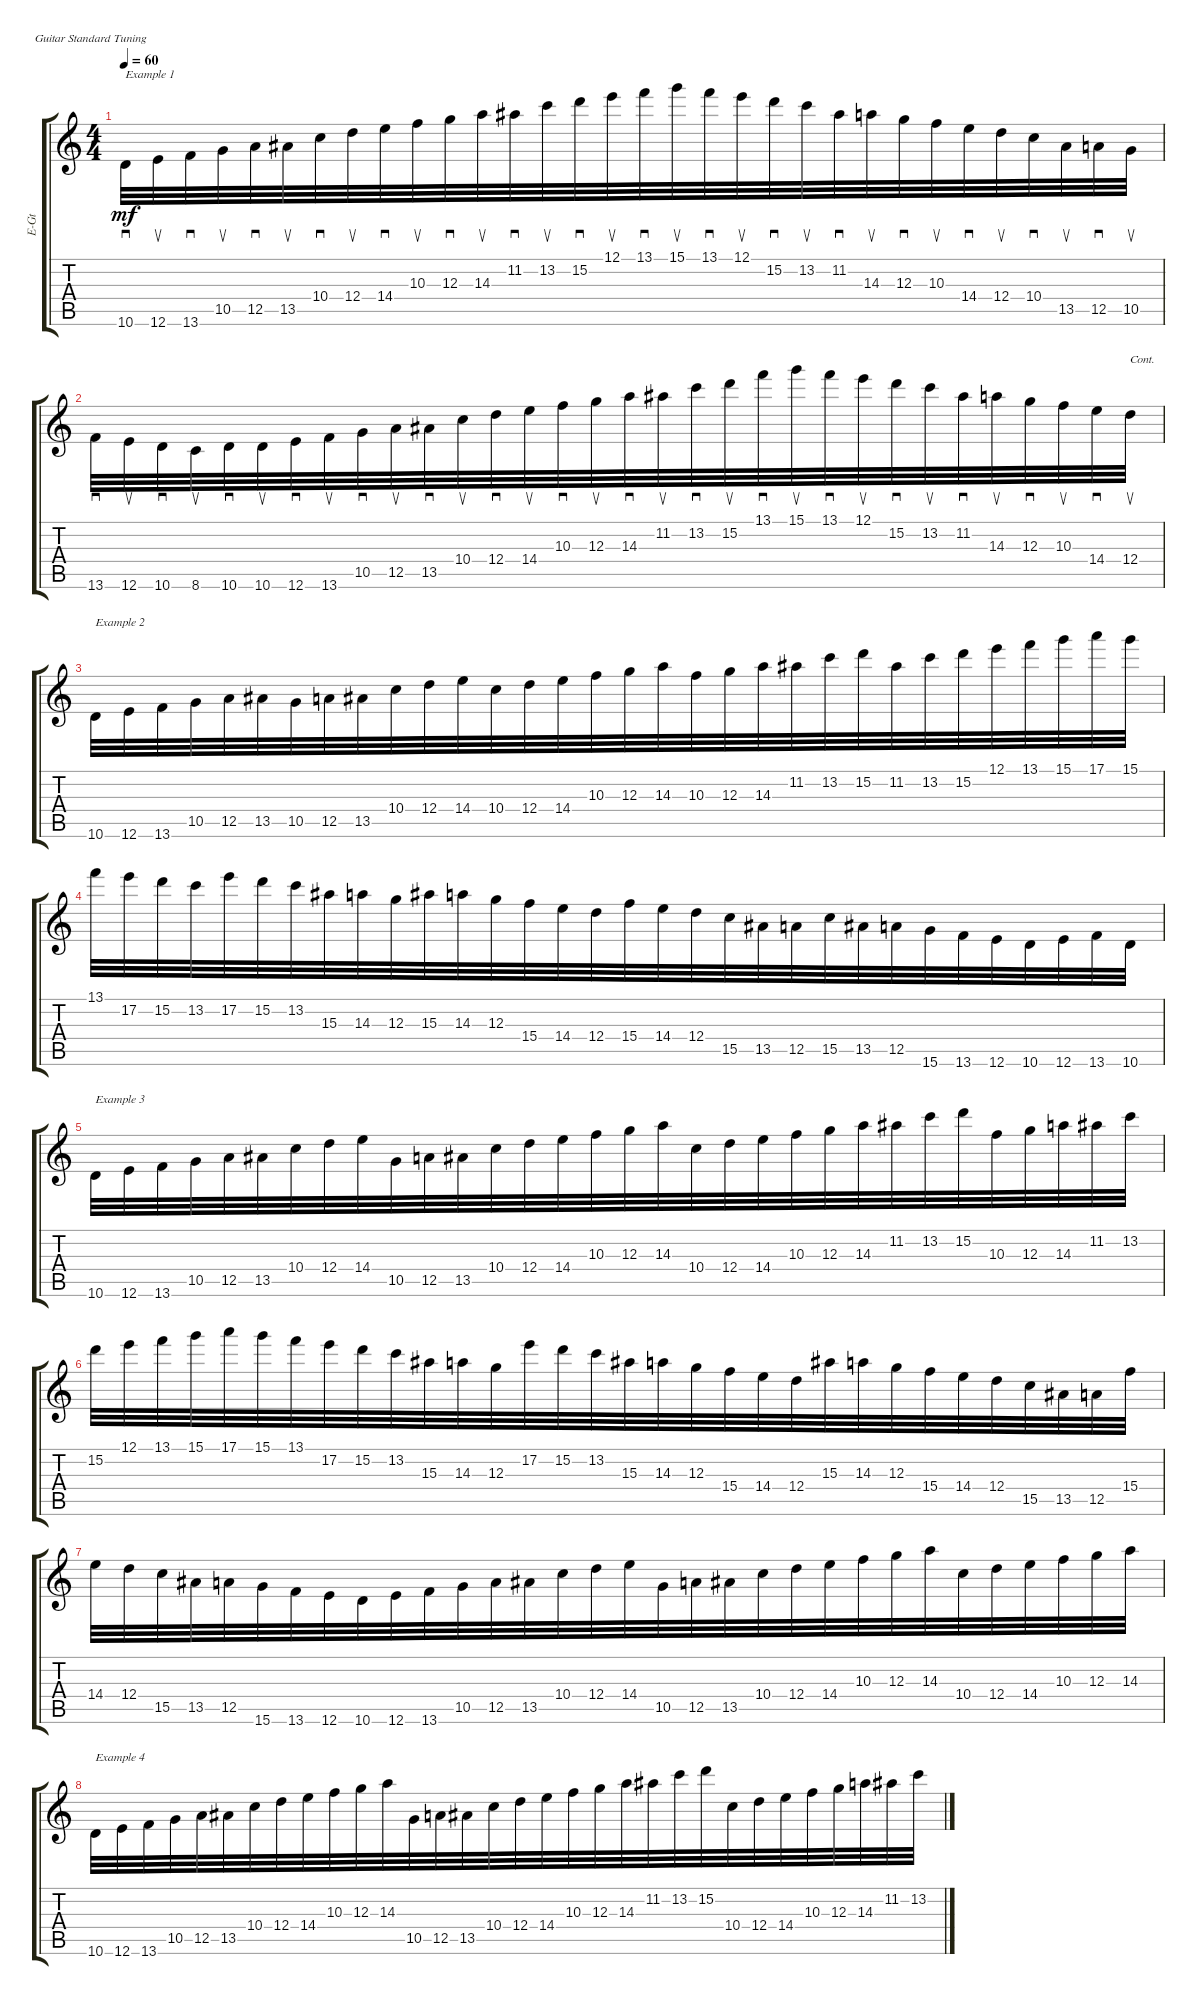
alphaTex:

\defaultSystemsLayout 4
\bracketExtendMode groupsimilarinstruments
\otherSystemsTrackNameOrientation horizontal
\track ("Electric Guitar" "E-Gt") {instrument overdrivenguitar}
\staff {score tabs}
\tuning (E4 B3 G3 D3 A2 E2)
\ts (4 4)
\beaming (8 8)
\tempo 60
\clef g2
\ks aminor
10.6.32{sd txt "Example 1" dy mf instrument overdrivenguitar beam Down} 12.6.32{su beam Down} 13.6.32{sd beam Down} 10.5.32{su beam Down} 12.5.32{sd beam Down} 13.5{acc #}.32{su beam Down} 10.4.32{sd beam Down} 12.4.32{su beam Down} 14.4.32{sd beam Down} 10.3.32{su beam Down} 12.3.32{sd beam Down} 14.3.32{su beam Down} 11.2{acc #}.32{sd beam Down} 13.2.32{su beam Down} 15.2.32{sd beam Down} 12.1.32{su beam Down} 13.1.32{sd beam Down} 15.1.32{su beam Down} 13.1.32{sd beam Down} 12.1.32{su beam Down} 15.2.32{sd beam Down} 13.2.32{su beam Down} 11.2{acc #}.32{sd beam Down} 14.3.32{su beam Down} 12.3.32{sd beam Down} 10.3.32{su beam Down} 14.4.32{sd beam Down} 12.4.32{su beam Down} 10.4.32{sd beam Down} 13.5{acc #}.32{su beam Down} 12.5.32{sd beam Down} 10.5.32{su beam Down} |
13.6.32{sd beam Down} 12.6.32{su beam Down} 10.6.32{sd beam Down} 8.6.32{su beam Down} 10.6.32{sd beam Down} 10.6.32{su beam Down} 12.6.32{sd beam Down} 13.6.32{su beam Down} 10.5.32{sd beam Down} 12.5.32{su beam Down} 13.5{acc #}.32{sd beam Down} 10.4.32{su beam Down} 12.4.32{sd beam Down} 14.4.32{su beam Down} 10.3.32{sd beam Down} 12.3.32{su beam Down} 14.3.32{sd beam Down} 11.2{acc #}.32{su beam Down} 13.2.32{sd beam Down} 15.2.32{su beam Down} 13.1.32{sd beam Down} 15.1.32{su beam Down} 13.1.32{sd beam Down} 12.1.32{su beam Down} 15.2.32{sd beam Down} 13.2.32{su beam Down} 11.2{acc #}.32{sd beam Down} 14.3.32{su beam Down} 12.3.32{sd beam Down} 10.3.32{su beam Down} 14.4.32{sd beam Down} 12.4.32{su txt "Cont." beam Down} |
10.6.32{txt "Example 2" beam Down} 12.6.32{beam Down} 13.6.32{beam Down} 10.5.32{beam Down} 12.5.32{beam Down} 13.5{acc #}.32{beam Down} 10.5.32{beam Down} 12.5.32{beam Down} 13.5{acc #}.32{beam Down} 10.4.32{beam Down} 12.4.32{beam Down} 14.4.32{beam Down} 10.4.32{beam Down} 12.4.32{beam Down} 14.4.32{beam Down} 10.3.32{beam Down} 12.3.32{beam Down} 14.3.32{beam Down} 10.3.32{beam Down} 12.3.32{beam Down} 14.3.32{beam Down} 11.2{acc #}.32{beam Down} 13.2.32{beam Down} 15.2.32{beam Down} 11.2{acc #}.32{beam Down} 13.2.32{beam Down} 15.2.32{beam Down} 12.1.32{beam Down} 13.1.32{beam Down} 15.1.32{beam Down} 17.1.32{beam Down} 15.1.32{beam Down} |
13.1.32{beam Down} 17.2.32{beam Down} 15.2.32{beam Down} 13.2.32{beam Down} 17.2.32{beam Down} 15.2.32{beam Down} 13.2.32{beam Down} 15.3{acc #}.32{beam Down} 14.3.32{beam Down} 12.3.32{beam Down} 15.3{acc #}.32{beam Down} 14.3.32{beam Down} 12.3.32{beam Down} 15.4.32{beam Down} 14.4.32{beam Down} 12.4.32{beam Down} 15.4.32{beam Down} 14.4.32{beam Down} 12.4.32{beam Down} 15.5.32{beam Down} 13.5{acc #}.32{beam Down} 12.5.32{beam Down} 15.5.32{beam Down} 13.5{acc #}.32{beam Down} 12.5.32{beam Down} 15.6.32{beam Down} 13.6.32{beam Down} 12.6.32{beam Down} 10.6.32{beam Down} 12.6.32{beam Down} 13.6.32{beam Down} 10.6.32{beam Down} |
10.6.32{txt "Example 3" beam Down} 12.6.32{beam Down} 13.6.32{beam Down} 10.5.32{beam Down} 12.5.32{beam Down} 13.5{acc #}.32{beam Down} 10.4.32{beam Down} 12.4.32{beam Down} 14.4.32{beam Down} 10.5.32{beam Down} 12.5.32{beam Down} 13.5{acc #}.32{beam Down} 10.4.32{beam Down} 12.4.32{beam Down} 14.4.32{beam Down} 10.3.32{beam Down} 12.3.32{beam Down} 14.3.32{beam Down} 10.4.32{beam Down} 12.4.32{beam Down} 14.4.32{beam Down} 10.3.32{beam Down} 12.3.32{beam Down} 14.3.32{beam Down} 11.2{acc #}.32{beam Down} 13.2.32{beam Down} 15.2.32{beam Down} 10.3.32{beam Down} 12.3.32{beam Down} 14.3.32{beam Down} 11.2{acc #}.32{beam Down} 13.2.32{beam Down} |
15.2.32{beam Down} 12.1.32{beam Down} 13.1.32{beam Down} 15.1.32{beam Down} 17.1.32{beam Down} 15.1.32{beam Down} 13.1.32{beam Down} 17.2.32{beam Down} 15.2.32{beam Down} 13.2.32{beam Down} 15.3{acc #}.32{beam Down} 14.3.32{beam Down} 12.3.32{beam Down} 17.2.32{beam Down} 15.2.32{beam Down} 13.2.32{beam Down} 15.3{acc #}.32{beam Down} 14.3.32{beam Down} 12.3.32{beam Down} 15.4.32{beam Down} 14.4.32{beam Down} 12.4.32{beam Down} 15.3{acc #}.32{beam Down} 14.3.32{beam Down} 12.3.32{beam Down} 15.4.32{beam Down} 14.4.32{beam Down} 12.4.32{beam Down} 15.5.32{beam Down} 13.5{acc #}.32{beam Down} 12.5.32{beam Down} 15.4.32{beam Down} |
14.4.32{beam Down} 12.4.32{beam Down} 15.5.32{beam Down} 13.5{acc #}.32{beam Down} 12.5.32{beam Down} 15.6.32{beam Down} 13.6.32{beam Down} 12.6.32{beam Down} 10.6.32{beam Down} 12.6.32{beam Down} 13.6.32{beam Down} 10.5.32{beam Down} 12.5.32{beam Down} 13.5{acc #}.32{beam Down} 10.4.32{beam Down} 12.4.32{beam Down} 14.4.32{beam Down} 10.5.32{beam Down} 12.5.32{beam Down} 13.5{acc #}.32{beam Down} 10.4.32{beam Down} 12.4.32{beam Down} 14.4.32{beam Down} 10.3.32{beam Down} 12.3.32{beam Down} 14.3.32{beam Down} 10.4.32{beam Down} 12.4.32{beam Down} 14.4.32{beam Down} 10.3.32{beam Down} 12.3.32{beam Down} 14.3.32{beam Down} |
10.6.32{txt "Example 4" beam Down} 12.6.32{beam Down} 13.6.32{beam Down} 10.5.32{beam Down} 12.5.32{beam Down} 13.5{acc #}.32{beam Down} 10.4.32{beam Down} 12.4.32{beam Down} 14.4.32{beam Down} 10.3.32{beam Down} 12.3.32{beam Down} 14.3.32{beam Down} 10.5.32{beam Down} 12.5.32{beam Down} 13.5{acc #}.32{beam Down} 10.4.32{beam Down} 12.4.32{beam Down} 14.4.32{beam Down} 10.3.32{beam Down} 12.3.32{beam Down} 14.3.32{beam Down} 11.2{acc #}.32{beam Down} 13.2.32{beam Down} 15.2.32{beam Down} 10.4.32{beam Down} 12.4.32{beam Down} 14.4.32{beam Down} 10.3.32{beam Down} 12.3.32{beam Down} 14.3.32{beam Down} 11.2{acc #}.32{beam Down} 13.2.32{beam Down}
